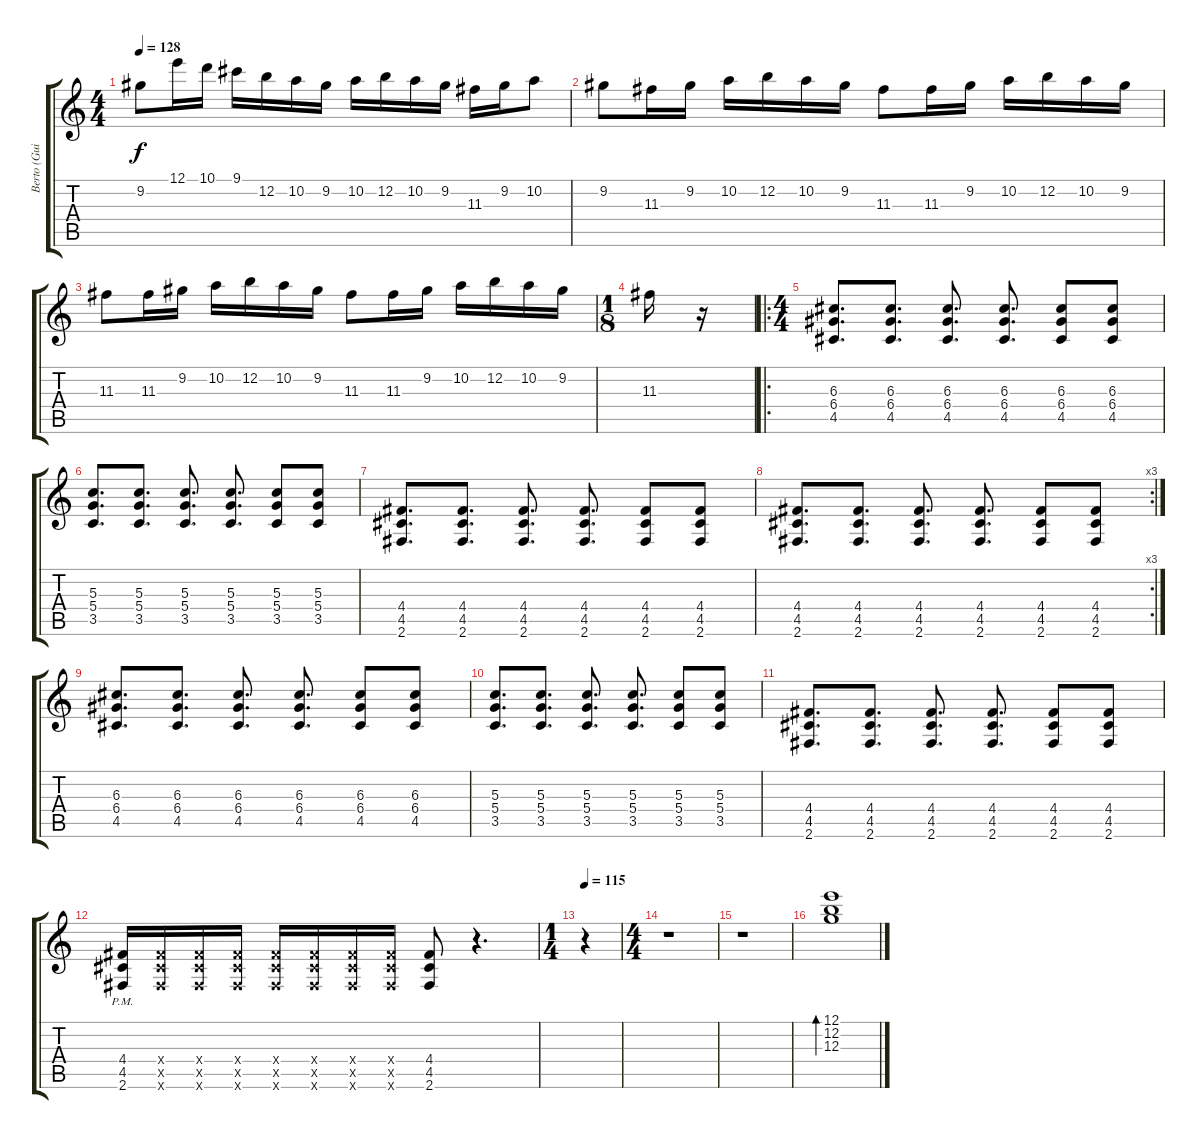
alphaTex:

\track ("Berto (Guitar)" "Berto (Gui") {instrument acousticguitarsteel}
\staff {score tabs}
\tuning (E4 B3 G3 D3 A2 E2) {hide}
\ts (4 4)
\tempo 128
\clef g2
\ks c
9.2.8{dy f} 12.1.16 10.1.16 9.1.16 12.2.16 10.2.16 9.2.16 10.2.16 12.2.16 10.2.16 9.2.16 11.3.16 9.2.16 10.2.8 |
9.2.8 11.3.16 9.2.16 10.2.16 12.2.16 10.2.16 9.2.16 11.3.8 11.3.16 9.2.16 10.2.16 12.2.16 10.2.16 9.2.16 |
11.3.8 11.3.16 9.2.16 10.2.16 12.2.16 10.2.16 9.2.16 11.3.8 11.3.16 9.2.16 10.2.16 12.2.16 10.2.16 9.2.16 |
\ts (1 8)
11.3.16 r.16 |
\ro
\ts (4 4)
(6.3 6.4 4.5).8{d volume 16 instrument distortionguitar} (6.3 6.4 4.5).8{d} (6.3 6.4 4.5).8{d} (6.3 6.4 4.5).8{d} (6.3 6.4 4.5).8 (6.3 6.4 4.5).8 |
(5.3 5.4 3.5).8{d} (5.3 5.4 3.5).8{d} (5.3 5.4 3.5).8{d} (5.3 5.4 3.5).8{d} (5.3 5.4 3.5).8 (5.3 5.4 3.5).8 |
(4.4 4.5 2.6).8{d} (4.4 4.5 2.6).8{d} (4.4 4.5 2.6).8{d} (4.4 4.5 2.6).8{d} (4.4 4.5 2.6).8 (4.4 4.5 2.6).8 |
\rc 3
(4.4 4.5 2.6).8{d} (4.4 4.5 2.6).8{d} (4.4 4.5 2.6).8{d} (4.4 4.5 2.6).8{d} (4.4 4.5 2.6).8 (4.4 4.5 2.6).8 |
(6.3 6.4 4.5).8{d} (6.3 6.4 4.5).8{d} (6.3 6.4 4.5).8{d} (6.3 6.4 4.5).8{d} (6.3 6.4 4.5).8 (6.3 6.4 4.5).8 |
(5.3 5.4 3.5).8{d} (5.3 5.4 3.5).8{d} (5.3 5.4 3.5).8{d} (5.3 5.4 3.5).8{d} (5.3 5.4 3.5).8 (5.3 5.4 3.5).8 |
(4.4 4.5 2.6).8{d} (4.4 4.5 2.6).8{d} (4.4 4.5 2.6).8{d} (4.4 4.5 2.6).8{d} (4.4 4.5 2.6).8 (4.4 4.5 2.6).8 |
(4.4{pm} 4.5{pm} 2.6).16 (4.4{x} 4.5{x} 2.6{x}).16 (4.4{x} 4.5{x} 2.6{x}).16 (4.4{x} 4.5{x} 2.6{x}).16 (4.4{x} 4.5{x} 2.6{x}).16 (4.4{x} 4.5{x} 2.6{x}).16 (4.4{x} 4.5{x} 2.6{x}).16 (4.4{x} 4.5{x} 2.6{x}).16 (4.4 4.5 2.6).8 r.4{d} |
\ts (1 4)
\tempo 115
r.4 |
\ts (4 4)
r.1{volume 13 instrument acousticguitarsteel} |
r.1 |
(12.1 12.2 12.3).1{bd 240}
